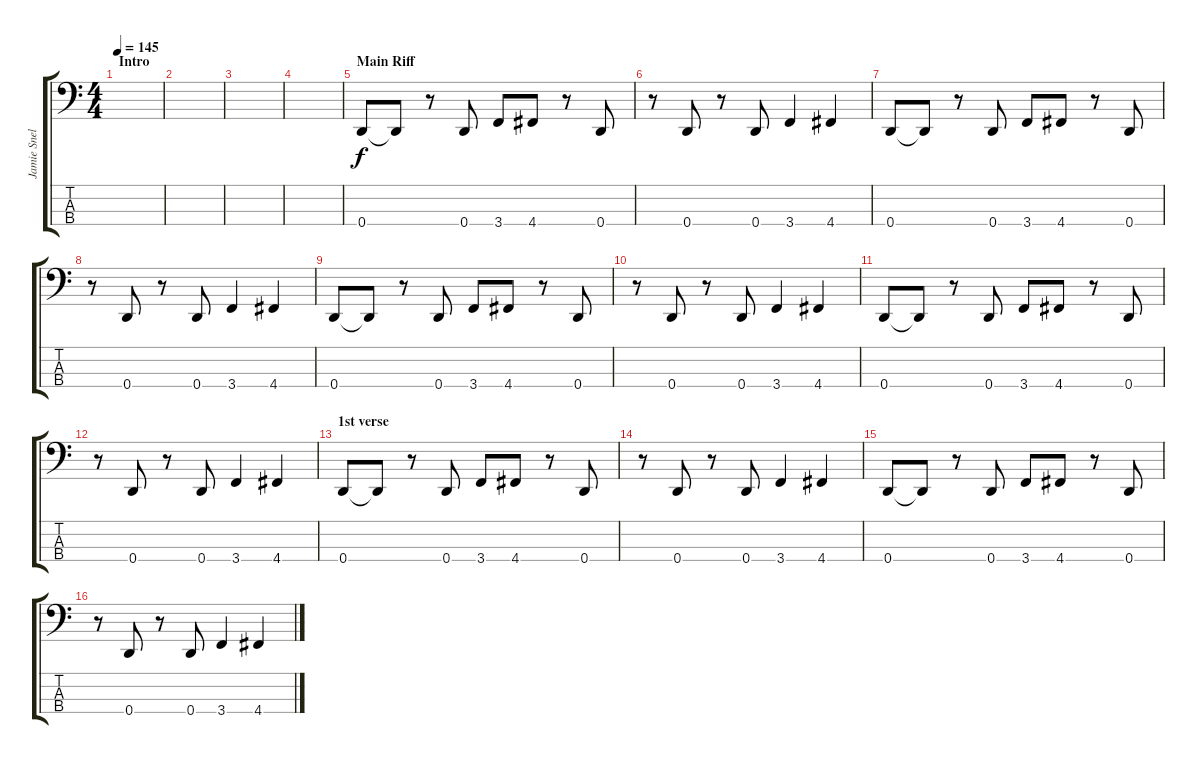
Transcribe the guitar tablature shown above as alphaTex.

\track ("Jamie Snell (Bass)" "Jamie Snel") {instrument electricbasspick}
\staff {score tabs}
\tuning (G2 D2 A1 D1) {hide}
\ts (4 4)
\section ("" "Intro")
\tempo 145
\clef f4
\ks c
|
|
|
|
\section ("" "Main Riff")
0.4.8 0.4{t}.8 r.8 0.4.8 3.4.8 4.4.8 r.8 0.4.8 |
r.8 0.4.8 r.8 0.4.8 3.4.4 4.4.4 |
0.4.8 0.4{t}.8 r.8 0.4.8 3.4.8 4.4.8 r.8 0.4.8 |
r.8 0.4.8 r.8 0.4.8 3.4.4 4.4.4 |
0.4.8 0.4{t}.8 r.8 0.4.8 3.4.8 4.4.8 r.8 0.4.8 |
r.8 0.4.8 r.8 0.4.8 3.4.4 4.4.4 |
0.4.8 0.4{t}.8 r.8 0.4.8 3.4.8 4.4.8 r.8 0.4.8 |
r.8 0.4.8 r.8 0.4.8 3.4.4 4.4.4 |
\section ("" "1st verse")
0.4.8 0.4{t}.8 r.8 0.4.8 3.4.8 4.4.8 r.8 0.4.8 |
r.8 0.4.8 r.8 0.4.8 3.4.4 4.4.4 |
0.4.8 0.4{t}.8 r.8 0.4.8 3.4.8 4.4.8 r.8 0.4.8 |
r.8 0.4.8 r.8 0.4.8 3.4.4 4.4.4
